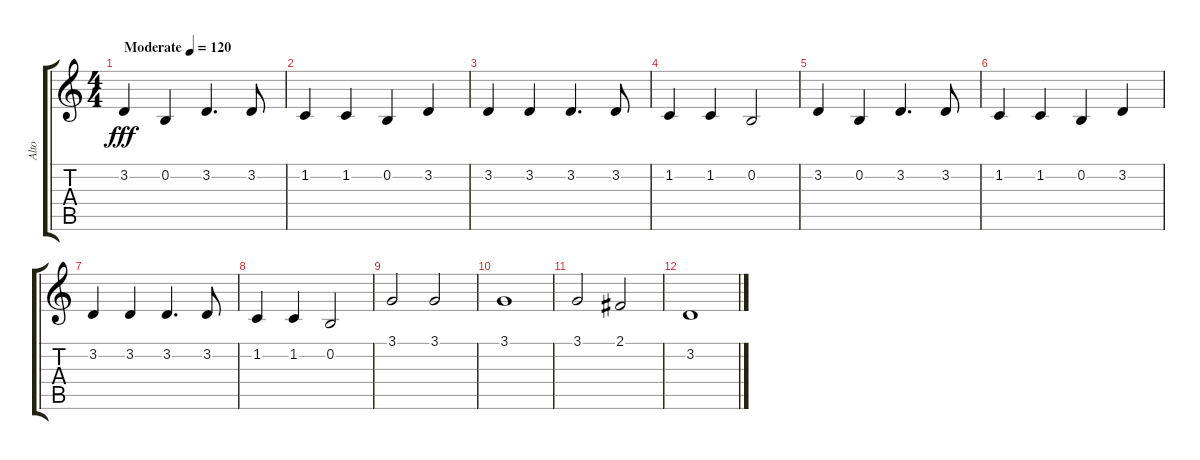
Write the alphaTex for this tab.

\track ("Alto" "Alto") {instrument lead6voice}
\staff {score tabs}
\tuning (E4 B3 G3 D3 A2 E2) {hide}
\ts (4 4)
\tempo (120 "Moderate")
\clef g2
\ks c
3.2.4{dy fff instrument lead6voice} 0.2.4 3.2.4{d} 3.2.8 |
1.2.4 1.2.4 0.2.4 3.2.4 |
3.2.4 3.2.4 3.2.4{d} 3.2.8 |
1.2.4 1.2.4 0.2.2 |
3.2.4 0.2.4 3.2.4{d} 3.2.8 |
1.2.4 1.2.4 0.2.4 3.2.4 |
3.2.4 3.2.4 3.2.4{d} 3.2.8 |
1.2.4 1.2.4 0.2.2 |
3.1.2 3.1.2 |
3.1.1 |
3.1.2 2.1.2 |
3.2.1
